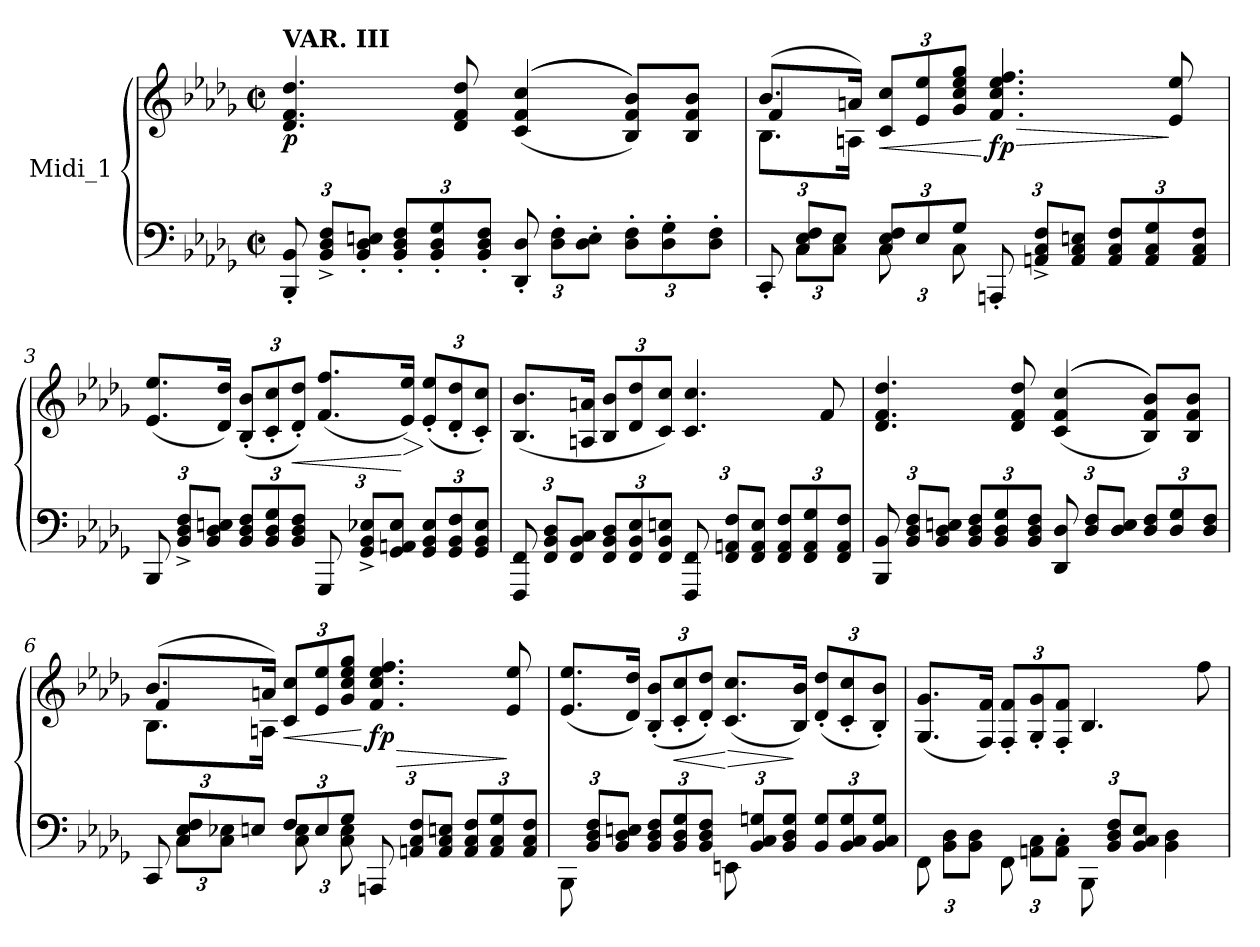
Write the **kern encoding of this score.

**kern	**kern	**dynam
*part1	*part1	*part1
*staff2	*staff1	*staff1/2
*I"Midi_1	*	*
*clefF4	*clefG2	*
*k[b-e-a-d-g-]	*k[b-e-a-d-g-]	*
*D-:	*D-:	*
*M2/2	*M2/2	*
*met(c|)	*met(c|)	*
*MM80	*MM80	*
=1	=1	=1
*^	*	*
*	*Xbrackettup	*	*
!	!	!LO:TX:a:B:t=VAR. III	!
!	!	!	!LO:DY:b
2ryy	12BBB-/' 12BB-/'	4.d-/ 4.f/ 4.dd-/	p
.	12BB-/^ 12D-/^ 12F/^L	.	.
.	12BB-/' 12D-/' 12En/'J	.	.
.	12BB-/' 12D-/' 12F/'L	.	.
.	12BB-/' 12D-/' 12G-/'	.	.
.	.	8d-/ 8f/ 8dd-/	.
.	12BB-/' 12D-/' 12F/'J	.	.
2ryy	12DD-/' 12D-/'	(<(>(<4c/ 4f/ 4cc/	.
.	12D-\' 12F\'L	.	.
.	12D-\' 12E\'J	.	.
.	12D-\' 12F\'L	8B-/ 8f/ 8b-/L)))	.
.	12D-\' 12G-\'	.	.
.	.	8B-/ 8f/ 8b-/J	.
.	12D-\' 12F\'J	.	.
=2	=2	=2	=2
*	*^	*^	*
*	*	*	*	*^	*
4ryy	12CC'/	12ryy	(>8.b-/L	8.B-\L	4f/	.
.	12C/ 12E-i/ 12F/L	12C\L	.	.	.	.
.	12E-/J	12C\ 12E-\J	.	.	.	.
.	.	.	16an/Jk)	16An\Jk	.	.
*	*	*	*Xbrackettup	*	*	*
!	!	!	!	!	!	!LO:HP:b
4ryy	12C/ 12E-/ 12F/L	12C\	12c/ 12cc/L	2.ryy	2.ryy	<
.	12E-/	12ryy	12e-/ 12ee-/	.	.	.
.	12G-/J	12C\	12g-/ 12cc/ 12ee-/ 12gg-/J	.	.	.
!	!	!	!	!	!	!LO:HP:n=1:b
!	!	!	!	!	!	!LO:DY:n=1:b
2ryy	12AAAn'/	2ryy	4.f/ 4.cc/ 4.ee-/ 4.ff/	.	.	[ > fp
.	12AAn/^ 12C/^ 12F/^L	.	.	.	.	.
.	12AA/ 12C/ 12En/J	.	.	.	.	.
.	12AA/ 12C/ 12F/L	.	.	.	.	.
.	12AA/ 12C/ 12G-/	.	.	.	.	.
.	.	.	8e-/ 8ee-/	.	.	]
.	12AA/ 12C/ 12F/J	.	.	.	.	.
*	*v	*v	*	*	*	*
*	*	*v	*v	*v	*
!!LO:LB:g=z
=3	=3	=3	=3
2ryy	12BBB-/	(<8.e-/ 8.ee-/L	.
.	12BB-/^ 12D-/^ 12F/^L	.	.
.	12BB-/ 12D-/ 12En/J	.	.
.	.	16d-/ 16dd-/Jk)	.
.	12BB-/ 12D-/ 12F/L	(<12B-/' 12b-/'L	.
.	12BB-/ 12D-/ 12G-/	12c/' 12cc/'	.
!	!	!	!LO:HP:b
.	12BB-/ 12D-/ 12F/J	12d-/' 12dd-/'J)	<
2ryy	12GGG-/	(<8.f/ 8.ff/L	.
.	12GG-/^ 12BB-/^ 12E-X/^L	.	.
.	12GG-/ 12AAn/ 12E-/J	.	.
!	!	!	!LO:HP:n=1:b
.	.	16e-/ 16ee-/Jk)	[ >
.	12GG-/ 12BB-/ 12E-/L	(<12e-/' 12ee-/'L	]
.	12GG-/ 12BB-/ 12F/	12d-/' 12dd-/'	.
.	12GG-/ 12BB-/ 12E-/J	12c/' 12cc/'J)	.
=4	=4	=4	=4
2ryy	12FFF/ 12FF/	(<8.B-/ 8.b-/L	.
.	12FF/ 12BB-/ 12D-/L	.	.
.	12FF/ 12BB-/ 12C/J	.	.
.	.	16An/ 16an/Jk	.
.	12FF/ 12BB-/ 12D-/L	12B-/ 12b-/L	.
.	12FF/ 12BB-/ 12E-/	12d-/ 12dd-/	.
.	12FF/ 12BB-/ 12En/J	12c/ 12cc/J)	.
2ryy	12FFF/ 12FF/	4.c/ 4.cc/	.
.	12FF/ 12AAn/ 12F/L	.	.
.	12FF/ 12AA/ 12E/J	.	.
.	12FF/ 12AA/ 12F/L	.	.
.	12FF/ 12AA/ 12G-/	.	.
.	.	8f/	.
.	12FF/ 12AA/ 12F/J	.	.
!!LO:LB:g=z
=5	=5	=5	=5
2ryy	12BBB-/ 12BB-/	4.d-/ 4.f/ 4.dd-/	.
.	12BB-/ 12D-/ 12F/L	.	.
.	12BB-/ 12D-/ 12En/J	.	.
.	12BB-/ 12D-/ 12F/L	.	.
.	12BB-/ 12D-/ 12G-/	.	.
.	.	8d-/ 8f/ 8dd-/	.
.	12BB-/ 12D-/ 12F/J	.	.
2ryy	12DD-/ 12D-/	(<(<(>4c/ 4f/ 4cc/	.
.	12D-/ 12F/L	.	.
.	12D-/ 12E/J	.	.
.	12D-/ 12F/L	8B-/ 8f/ 8b-/L)))	.
.	12D-/ 12G-/	.	.
.	.	8B-/ 8f/ 8b-/J	.
.	12D-/ 12F/J	.	.
=6	=6	=6	=6
*	*^	*^	*
*	*	*	*	*^	*
4ryy	12CC/	12ryy	(>8.b-/L	8.B-\L	4f/	.
.	12C/ 12E-i/ 12F/L	12C\L	.	.	.	.
.	12En/J	12C\ 12E-X\J	.	.	.	.
.	.	.	16an/Jk)	16An\Jk	.	.
!	!	!	!	!	!	!LO:HP:b
4ryy	12F/L	12C\ 12E-\	12c/ 12cc/L	2.ryy	2.ryy	<
.	12E-/	12ryy	12e-/ 12ee-/	.	.	.
.	12G-/J	12C\ 12E-\	12g-/ 12cc/ 12ee-/ 12gg-/J	.	.	.
!	!	!	!	!	!	!LO:HP:n=1:b
!	!	!	!	!	!	!LO:DY:n=1:b
2ryy	12AAAn/	2ryy	4.f/ 4.cc/ 4.ee-/ 4.ff/	.	.	[ > fp
.	12AAn/ 12C/ 12F/L	.	.	.	.	.
.	12AA/ 12C/ 12En/J	.	.	.	.	.
.	12AA/ 12C/ 12F/L	.	.	.	.	.
.	12AA/ 12C/ 12G-/	.	.	.	.	.
.	.	.	8e-/ 8ee-/	.	.	]
.	12AA/ 12C/ 12F/J	.	.	.	.	.
*	*v	*v	*	*	*	*
*	*	*v	*v	*v	*
!!LO:LB:g=z
=7	=7	=7	=7
2ryy	12BBB-\	(<8.e-/ 8.ee-/L	.
.	12BB-/ 12D-/ 12F/L	.	.
.	12BB-/ 12D-/ 12En/J	.	.
.	.	16d-/ 16dd-/Jk)	.
.	12BB-/ 12D-/ 12F/L	(<12B-/' 12b-/'L	.
!	!	!	!LO:HP:b
.	12BB-/ 12D-/ 12G-/	12c/' 12cc/'	<
.	12BB-/ 12D-/ 12F/J	12d-/' 12dd-/'J)	.
!	!	!	!LO:HP:n=1:b
2ryy	12EEn\	(<8.c/ 8.cc/L	[ >
.	12BB-/ 12C/ 12Gn/L	.	.
.	12BB-/ 12D-/ 12G/J	.	.
.	.	16B-/ 16b-/Jk)	]
.	12BB-/ 12G/L	(<12d-/' 12dd-/'L	.
.	12BB-/ 12C/ 12G/	12c/' 12cc/'	.
.	12BB-/ 12C/ 12G/J	12B-/' 12b-/'J)	.
=8	=8	=8	=8
2ryy	12FF\	(<8.G-i/ 8.g-i/L	.
.	12BB-\ 12D-\L	.	.
.	12BB-\ 12D-\J	.	.
.	.	16F/ 16f/Jk)	.
.	12FF\	12F/' 12f/'L	.
.	12AAn\ 12C\L	12G-/' 12g-/'	.
.	12AA\' 12C\'J	12F/' 12f/'J	.
2ryy	12BBB-\	4.B-/	.
.	12BB-/ 12D-/ 12F/L	.	.
.	12BB-/ 12C/ 12E-i/J	.	.
.	4BB-\ 4D-\	.	.
.	.	8ff\	.
*v	*v	*	*
=	=	=
*-	*-	*-
